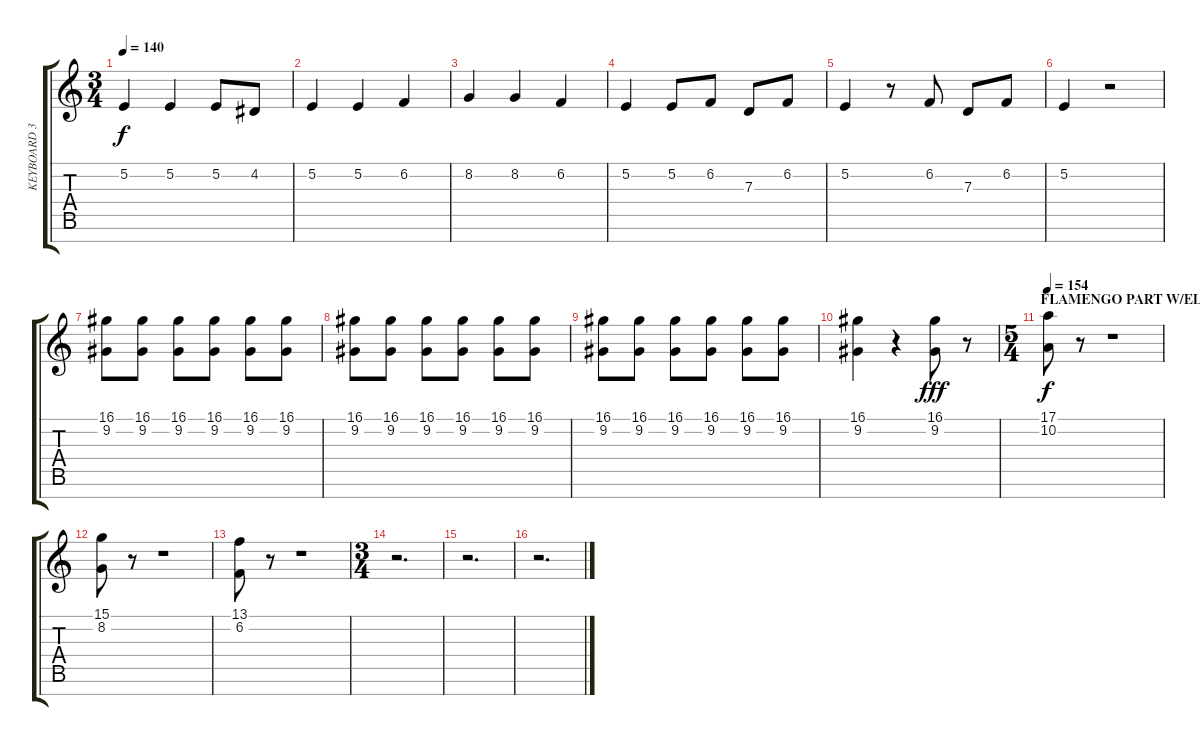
\track ("KEYBOARD 3" "KEYBOARD 3") {instrument churchorgan}
\staff {score tabs}
\tuning (E4 B3 G3 D3 A2 E2 B1) {hide}
\ts (3 4)
\tempo 140
\clef g2
\ks c
5.2.4{dy f} 5.2.4 5.2.8 4.2.8 |
5.2.4 5.2.4 6.2.4 |
8.2.4 8.2.4 6.2.4 |
5.2.4 5.2.8 6.2.8 7.3.8 6.2.8 |
5.2.4 r.8 6.2.8 7.3.8 6.2.8 |
5.2.4 r.2 |
(16.1 9.2).8 (16.1 9.2).8 (16.1 9.2).8 (16.1 9.2).8 (16.1 9.2).8 (16.1 9.2).8 |
(16.1 9.2).8 (16.1 9.2).8 (16.1 9.2).8 (16.1 9.2).8 (16.1 9.2).8 (16.1 9.2).8 |
(16.1 9.2).8 (16.1 9.2).8 (16.1 9.2).8 (16.1 9.2).8 (16.1 9.2).8 (16.1 9.2).8 |
(16.1 9.2).4 r.4 (16.1 9.2).8{dy fff} r.8 |
\ts (5 4)
\section ("" "FLAMENGO PART W/ELEC.GTRS.")
\tempo 154
(17.1 10.2).8{dy f instrument pizzicatostrings} r.8 r.1 |
(15.1 8.2).8 r.8 r.1 |
(13.1 6.2).8 r.8 r.1 |
\ts (3 4)
r.2{d} |
r.2{d} |
r.2{d}
